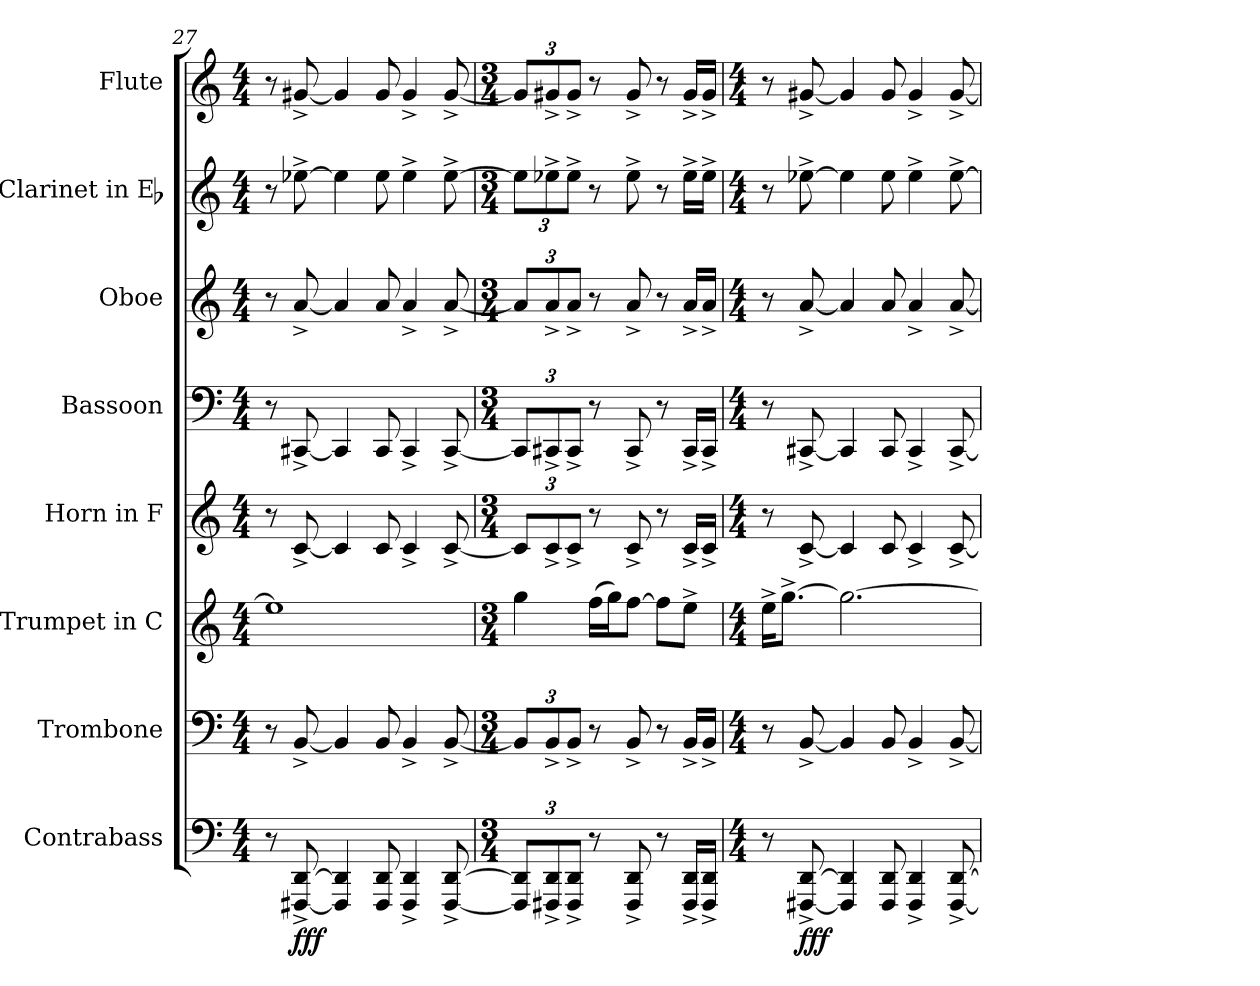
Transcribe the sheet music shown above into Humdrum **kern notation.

**kern	**dynam	**kern	**kern	**kern	**kern	**kern	**kern	**kern
*part8	*part8	*part7	*part6	*part5	*part4	*part3	*part2	*part1
*staff8	*staff8	*staff7	*staff6	*staff5	*staff4	*staff3	*staff2	*staff1
*I"Contrabass	*	*I"Trombone	*I"Trumpet in C	*I"Horn in F	*I"Bassoon	*I"Oboe	*I"Clarinet in Eb	*I"Flute
*I'Cb.	*	*I'Tbn.	*	*I'Hn.	*I'Bsn.	*I'Ob.	*	*I'Fl.
*clefF4	*	*clefF4	*clefG2	*clefG2	*clefF4	*clefG2	*clefG2	*clefG2
*k[]	*	*k[]	*k[]	*	*k[]	*k[]	*k[]	*k[]
*M4/4	*	*M4/4	*M4/4	*M4/4	*M4/4	*M4/4	*M4/4	*M4/4
=27	=27	=27	=27	=27	=27	=27	=27	=27
8r	.	8r	1ee]	8r	8r	8r	8r	8r
[8FFF#X^ [8DD^	fff	[8BB^	.	[8c^	[8CC#X^	[8a^	[8ee-X^	[8g#X^
4FFF#] 4DD]	.	4BB]	.	4c]	4CC#]	4a]	4ee-]	4g#]
8FFF# 8DD	.	8BB	.	8c	8CC#	8a	8ee-	8g#
4FFF#^ 4DD^	.	4BB^	.	4c^	4CC#^	4a^	4ee-^	4g#^
[8FFF#^ [8DD^	.	[8BB^	.	[8c^	[8CC#^	[8a^	[8ee-^	[8g#^
=28	=28	=28	=28	=28	=28	=28	=28	=28
*M3/4	*	*M3/4	*M3/4	*M3/4	*M3/4	*M3/4	*M3/4	*M3/4
12FFF#] 12DD]L	.	12BBL]	4gg	12cL]	12CC#L]	12aL]	12ee-L]	12g#L]
12FFF#X^ 12DD^	.	12BB^	.	12c^	12CC#X^	12a^	12ee-X^	12g#X^
12FFF#^ 12DD^J	.	12BB^J	.	12c^J	12CC#^J	12a^J	12ee-^J	12g#^J
8r	.	8r	(16ffLL	8r	8r	8r	8r	8r
.	.	.	16ggJ)	.	.	.	.	.
8FFF#^ 8DD^	.	8BB^	[8ffJ	8c^	8CC#^	8a^	8ee-^	8g#^
8r	.	8r	8ffL]	8r	8r	8r	8r	8r
16FFF#^ 16DD^LL	.	16BB^LL	8ee^J	16c^LL	16CC#^LL	16a^LL	16ee-^LL	16g#^LL
16FFF#^ 16DD^JJ	.	16BB^JJ	.	16c^JJ	16CC#^JJ	16a^JJ	16ee-^JJ	16g#^JJ
=29	=29	=29	=29	=29	=29	=29	=29	=29
*M4/4	*	*M4/4	*M4/4	*M4/4	*M4/4	*M4/4	*M4/4	*M4/4
8r	.	8r	16ee^KL	8r	8r	8r	8r	8r
.	.	.	[8.gg^J	.	.	.	.	.
[8FFF#X^ [8DD^	fff	[8BB^	.	[8c^	[8CC#X^	[8a^	[8ee-X^	[8g#X^
4FFF#] 4DD]	.	4BB]	2.gg_	4c]	4CC#]	4a]	4ee-]	4g#]
8FFF# 8DD	.	8BB	.	8c	8CC#	8a	8ee-	8g#
4FFF#^ 4DD^	.	4BB^	.	4c^	4CC#^	4a^	4ee-^	4g#^
[8FFF#^ [8DD^	.	[8BB^	.	[8c^	[8CC#^	[8a^	[8ee-^	[8g#^
=	=	=	=	=	=	=	=	=
*-	*-	*-	*-	*-	*-	*-	*-	*-
